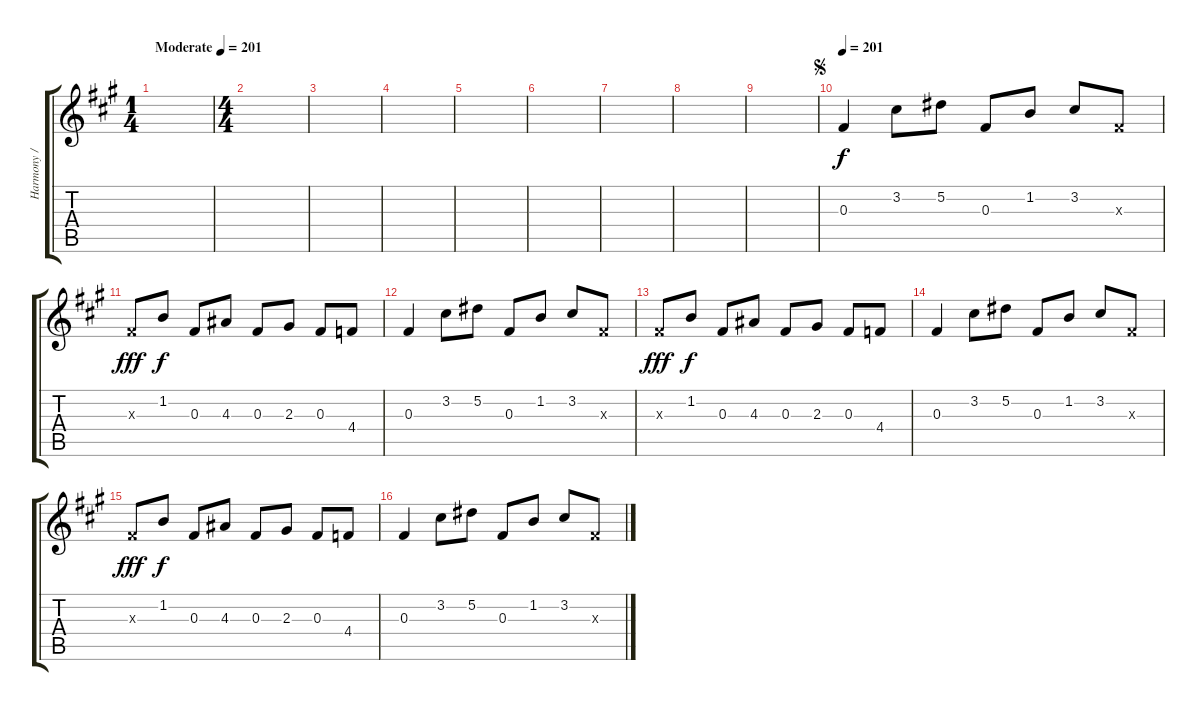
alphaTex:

\track ("Harmony / Solo" "Harmony / ") {instrument distortionguitar}
\staff {score tabs}
\tuning (Eb4 Bb3 Gb3 Db3 Ab2 Eb2) {hide}
\ts (1 4)
\tempo (201 "Moderate")
\clef g2
\ks a
|
\ts (4 4)
|
|
|
|
|
|
|
|
\jump segno
\tempo 201
0.3.4 3.2.8 5.2.8 0.3.8 1.2.8 3.2.8 0.3{x}.8 |
0.3{x}.8{dy fff} 1.2.8{dy f} 0.3.8 4.3.8 0.3.8 2.3.8 0.3.8 4.4.8 |
0.3.4 3.2.8 5.2.8 0.3.8 1.2.8 3.2.8 0.3{x}.8 |
0.3{x}.8{dy fff} 1.2.8{dy f} 0.3.8 4.3.8 0.3.8 2.3.8 0.3.8 4.4.8 |
0.3.4 3.2.8 5.2.8 0.3.8 1.2.8 3.2.8 0.3{x}.8 |
0.3{x}.8{dy fff} 1.2.8{dy f} 0.3.8 4.3.8 0.3.8 2.3.8 0.3.8 4.4.8 |
0.3.4 3.2.8 5.2.8 0.3.8 1.2.8 3.2.8 0.3{x}.8
